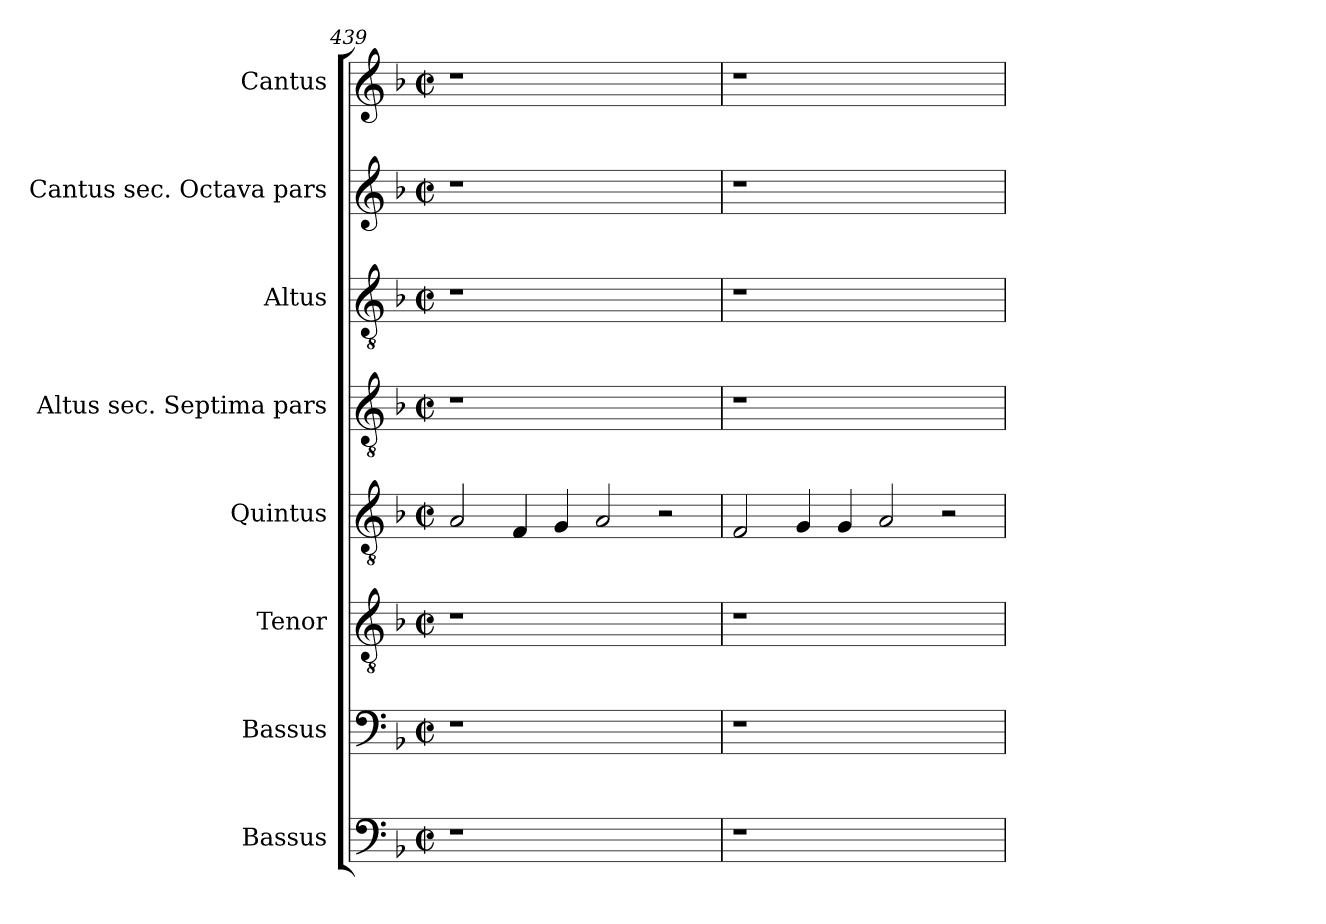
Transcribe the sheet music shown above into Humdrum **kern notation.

**kern	**kern	**kern	**kern	**kern	**kern	**kern	**kern
*part8	*part7	*part6	*part5	*part4	*part3	*part2	*part1
*staff8	*staff7	*staff6	*staff5	*staff4	*staff3	*staff2	*staff1
*I"Bassus	*I"Bassus	*I"Tenor	*I"Quintus	*I"Altus sec. Septima pars	*I"Altus	*I"Cantus sec. Octava pars	*I"Cantus
*	*I'Bassus	*I'Tenor	*I'Quintus	*	*I'Altus	*	*I'Cantus
*clefF4	*clefF4	*clefGv2	*clefGv2	*clefGv2	*clefGv2	*clefG2	*clefG2
*k[b-]	*k[b-]	*k[b-]	*k[b-]	*k[b-]	*k[b-]	*k[b-]	*k[b-]
*F:	*F:	*F:	*F:	*F:	*F:	*F:	*F:
*M2/2	*M2/2	*M2/2	*M2/2	*M2/2	*M2/2	*M2/2	*M2/2
*met(c|)	*met(c|)	*met(c|)	*met(c|)	*met(c|)	*met(c|)	*met(c|)	*met(c|)
=439	=439	=439	=439	=439	=439	=439	=439
1r	1r	1r	2A/	1r	1r	1r	1r
.	.	.	4F/	.	.	.	.
.	.	.	4G/	.	.	.	.
1ryy	1ryy	1ryy	2A/	1ryy	1ryy	1ryy	1ryy
.	.	.	2r	.	.	.	.
!!LO:LB:g=z
=440	=440	=440	=440	=440	=440	=440	=440
1r	1r	1r	2F/	1r	1r	1r	1r
.	.	.	4G/	.	.	.	.
.	.	.	4G/	.	.	.	.
1ryy	1ryy	1ryy	2A/	1ryy	1ryy	1ryy	1ryy
.	.	.	2r	.	.	.	.
=	=	=	=	=	=	=	=
*-	*-	*-	*-	*-	*-	*-	*-
